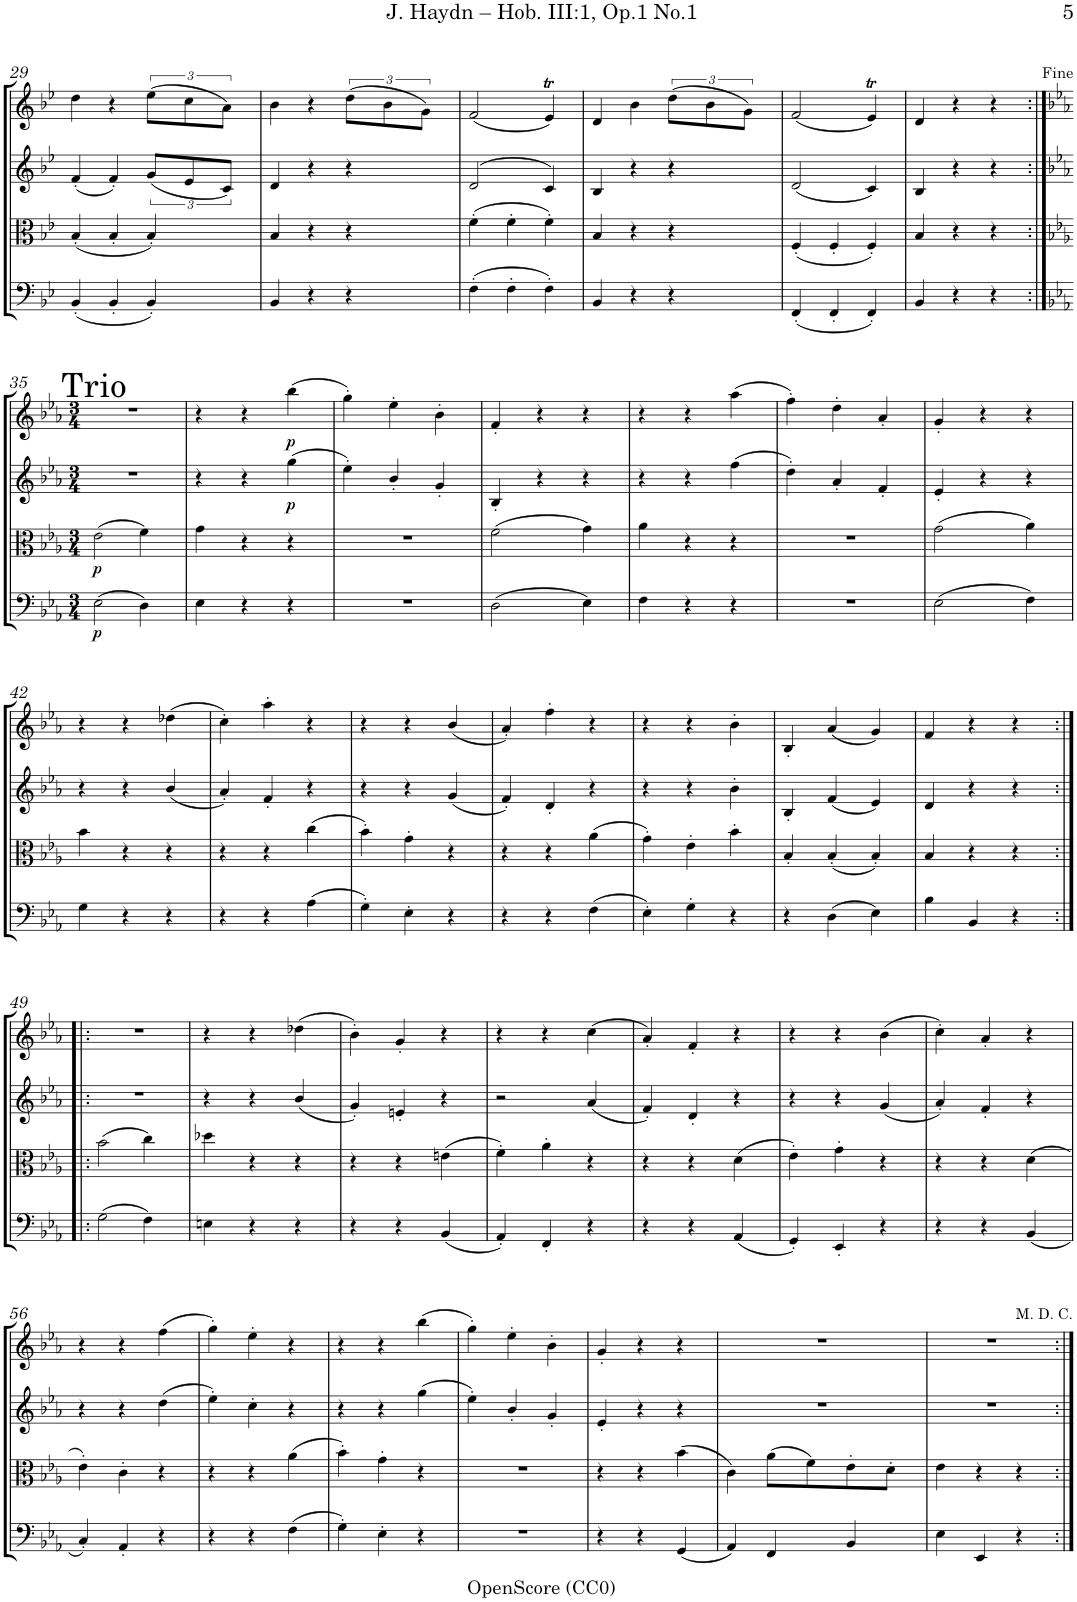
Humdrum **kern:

**kern	**dynam	**kern	**dynam	**kern	**dynam	**kern	**dynam
*part4	*part4	*part3	*part3	*part2	*part2	*part1	*part1
*staff4	*staff4	*staff3	*staff3	*staff2	*staff2	*staff1	*staff1
*I"Violoncello	*	*I"Viola	*	*I"Violin 2	*	*I"Violin 1	*
*I'Vc	*	*I'Vla	*	*I'Vln	*	*I'Vln	*
!!LO:PB:g=z
*clefF4	*	*clefC3	*	*clefG2	*	*clefG2	*
*k[b-e-]	*	*k[b-e-]	*	*k[b-e-]	*	*k[b-e-]	*
*M3/4	*	*M3/4	*	*M3/4	*	*M3/4	*
=29	=29	=29	=29	=29	=29	=29	=29
(4BB-'/	.	(4B-'/	.	(4f'/	.	4dd\	.
4BB-'/	.	4B-'/	.	4f'/)	.	4r	.
4BB-'/)	.	4B-'/)	.	(<12g/L	.	(>12ee-\L	.
.	.	.	.	12e-/	.	12cc\	.
.	.	.	.	12c/J)	.	12a\J)	.
=30	=30	=30	=30	=30	=30	=30	=30
4BB-/	.	4B-/	.	4d/	.	4b-\	.
4r	.	4r	.	4r	.	4r	.
4r	.	4r	.	4r	.	(12dd\L	.
.	.	.	.	.	.	12b-\	.
.	.	.	.	.	.	12g\J)	.
=31	=31	=31	=31	=31	=31	=31	=31
(4F'\	.	(4f'\	.	(>2d/	.	(2f/	.
4F'\	.	4f'\	.	.	.	.	.
4F'\)	.	4f'\)	.	4c/)	.	4e-T/)	.
=32	=32	=32	=32	=32	=32	=32	=32
4BB-/	.	4B-/	.	4B-/	.	4d/	.
4r	.	4r	.	4r	.	4b-\	.
4r	.	4r	.	4r	.	(12dd\L	.
.	.	.	.	.	.	12b-\	.
.	.	.	.	.	.	12g\J)	.
=33	=33	=33	=33	=33	=33	=33	=33
(4FF'/	.	(4F'/	.	(<2d/	.	(2f/	.
4FF'/	.	4F'/	.	.	.	.	.
4FF'/)	.	4F'/)	.	4c/)	.	4e-T/)	.
=34	=34	=34	=34	=34	=34	=34	=34
4BB-/	.	4B-/	.	4B-/	.	4d/	.
4r	.	4r	.	4r	.	4r	.
4r	.	4r	.	4r	.	4r	.
!!LO:LB:g=z
=35:|!	=35:|!	=35:|!	=35:|!	=35:|!	=35:|!	=35:|!	=35:|!
*k[b-e-a-]	*	*k[b-e-a-]	*	*k[b-e-a-]	*	*k[b-e-a-]	*
*M3/4	*	*M3/4	*	*M3/4	*	*M3/4	*
!	!	!	!	!	!	!LO:TX:a:t=Trio	!
!	!LO:DY:b	!	!LO:DY:b	!	!	!	!
(>2E-\	p	(>2e-\	p	2.r	.	2.r	.
4D\)	.	4f\)	.	.	.	.	.
=36	=36	=36	=36	=36	=36	=36	=36
4E-\	.	4g\	.	4r	.	4r	.
4r	.	4r	.	4r	.	4r	.
!	!	!	!	!	!LO:DY:b	!	!LO:DY:b
4r	.	4r	.	(4gg\	p	(4bb-\	p
=37	=37	=37	=37	=37	=37	=37	=37
2.r	.	2.r	.	4ee-'\)	.	4gg'\)	.
.	.	.	.	4b-'/	.	4ee-'\	.
.	.	.	.	4g'/	.	4b-'\	.
=38	=38	=38	=38	=38	=38	=38	=38
(2D\	.	(>2f\	.	4B-'/	.	4f'/	.
.	.	.	.	4r	.	4r	.
4E-\)	.	4g\)	.	4r	.	4r	.
=39	=39	=39	=39	=39	=39	=39	=39
4F\	.	4a-\	.	4r	.	4r	.
4r	.	4r	.	4r	.	4r	.
4r	.	4r	.	(4ff\	.	(4aa-\	.
=40	=40	=40	=40	=40	=40	=40	=40
2.r	.	2.r	.	4dd'\)	.	4ff'\)	.
.	.	.	.	4a-'/	.	4dd'\	.
.	.	.	.	4f'/	.	4a-'/	.
=41	=41	=41	=41	=41	=41	=41	=41
(>2E-\	.	(>2g\	.	4e-'/	.	4g'/	.
.	.	.	.	4r	.	4r	.
4F\)	.	4a-\)	.	4r	.	4r	.
!!LO:LB:g=z
=42	=42	=42	=42	=42	=42	=42	=42
4G\	.	4b-\	.	4r	.	4r	.
4r	.	4r	.	4r	.	4r	.
4r	.	4r	.	(<4b-/	.	(4dd-X\	.
=43	=43	=43	=43	=43	=43	=43	=43
4r	.	4r	.	4a-'/)	.	4cc'\)	.
4r	.	4r	.	4f'/	.	4aa-'\	.
(4A-\	.	(4cc\	.	4r	.	4r	.
=44	=44	=44	=44	=44	=44	=44	=44
4G'\)	.	4b-'\)	.	4r	.	4r	.
4E-'\	.	4g'\	.	4r	.	4r	.
4r	.	4r	.	(4g/	.	(<4b-/	.
=45	=45	=45	=45	=45	=45	=45	=45
4r	.	4r	.	4f'/)	.	4a-'/)	.
4r	.	4r	.	4d'/	.	4ff'\	.
(4F\	.	(4a-\	.	4r	.	4r	.
=46	=46	=46	=46	=46	=46	=46	=46
4E-'\)	.	4g'\)	.	4r	.	4r	.
4G'\	.	4e-'\	.	4r	.	4r	.
4r	.	4b-'\	.	4b-'\	.	4b-'\	.
=47	=47	=47	=47	=47	=47	=47	=47
4r	.	4B-'/	.	4B-'/	.	4B-'/	.
(4D\	.	(4B-'/	.	(4f/	.	(4a-/	.
4E-\)	.	4B-'/)	.	4e-/)	.	4g/)	.
=48	=48	=48	=48	=48	=48	=48	=48
4B-\	.	4B-/	.	4d/	.	4f/	.
4BB-/	.	4r	.	4r	.	4r	.
4r	.	4r	.	4r	.	4r	.
!!LO:LB:g=z
=49:|!|:	=49:|!|:	=49:|!|:	=49:|!|:	=49:|!|:	=49:|!|:	=49:|!|:	=49:|!|:
(>2G\	.	(>2b-\	.	2.r	.	2.r	.
4F\)	.	4cc\)	.	.	.	.	.
=50	=50	=50	=50	=50	=50	=50	=50
4En\	.	4dd-X\	.	4r	.	4r	.
4r	.	4r	.	4r	.	4r	.
4r	.	4r	.	(4b-/	.	(4dd-X\	.
=51	=51	=51	=51	=51	=51	=51	=51
4r	.	4r	.	4g'/)	.	4b-'\)	.
4r	.	4r	.	4en'/	.	4g'/	.
(4BB-/	.	(4en\	.	4r	.	4r	.
=52	=52	=52	=52	=52	=52	=52	=52
4AA-'/)	.	4f'\)	.	2r	.	4r	.
4FF'/	.	4a-'\	.	.	.	4r	.
4r	.	4r	.	(4a-/	.	(4cc\	.
=53	=53	=53	=53	=53	=53	=53	=53
4r	.	4r	.	4f'/)	.	4a-'/)	.
4r	.	4r	.	4d'/	.	4f'/	.
(4AA-/	.	(4d\	.	4r	.	4r	.
=54	=54	=54	=54	=54	=54	=54	=54
4GG'/)	.	4e-'\)	.	4r	.	4r	.
4EE-'/	.	4g'\	.	4r	.	4r	.
4r	.	4r	.	(4g/	.	(4b-\	.
=55	=55	=55	=55	=55	=55	=55	=55
4r	.	4r	.	4a-'/)	.	4cc'\)	.
4r	.	4r	.	4f'/	.	4a-'/	.
(4BB-/	.	(4d\	.	4r	.	4r	.
!!LO:LB:g=z
=56	=56	=56	=56	=56	=56	=56	=56
4C'/)	.	4e-'\)	.	4r	.	4r	.
4AA-'/	.	4c'\	.	4r	.	4r	.
4r	.	4r	.	(4dd\	.	(4ff\	.
=57	=57	=57	=57	=57	=57	=57	=57
4r	.	4r	.	4ee-'\)	.	4gg'\)	.
4r	.	4r	.	4cc'\	.	4ee-'\	.
(4F\	.	(4a-\	.	4r	.	4r	.
=58	=58	=58	=58	=58	=58	=58	=58
4G'\)	.	4b-'\)	.	4r	.	4r	.
4E-'\	.	4g'\	.	4r	.	4r	.
4r	.	4r	.	(4gg\	.	(4bb-\	.
=59	=59	=59	=59	=59	=59	=59	=59
2.r	.	2.r	.	4ee-'\)	.	4gg'\)	.
.	.	.	.	4b-'/	.	4ee-'\	.
.	.	.	.	4g'/	.	4b-'\	.
=60	=60	=60	=60	=60	=60	=60	=60
4r	.	4r	.	4e-'/	.	4g'/	.
4r	.	4r	.	4r	.	4r	.
(4GG/	.	(4b-\	.	4r	.	4r	.
=61	=61	=61	=61	=61	=61	=61	=61
4AA-/)	.	4c\)	.	2.r	.	2.r	.
4FF/	.	(8a-\L	.	.	.	.	.
.	.	8f\)	.	.	.	.	.
4BB-/	.	8e-'\	.	.	.	.	.
.	.	8d'\J	.	.	.	.	.
=62	=62	=62	=62	=62	=62	=62	=62
4E-\	.	4e-\	.	2.r	.	2.r	.
4EE-/	.	4r	.	.	.	.	.
4r	.	4r	.	.	.	.	.
!	!	!	!	!	!	!LO:TX:a:t=M. D. C.	!
=:|!	=:|!	=:|!	=:|!	=:|!	=:|!	=:|!	=:|!
*-	*-	*-	*-	*-	*-	*-	*-
